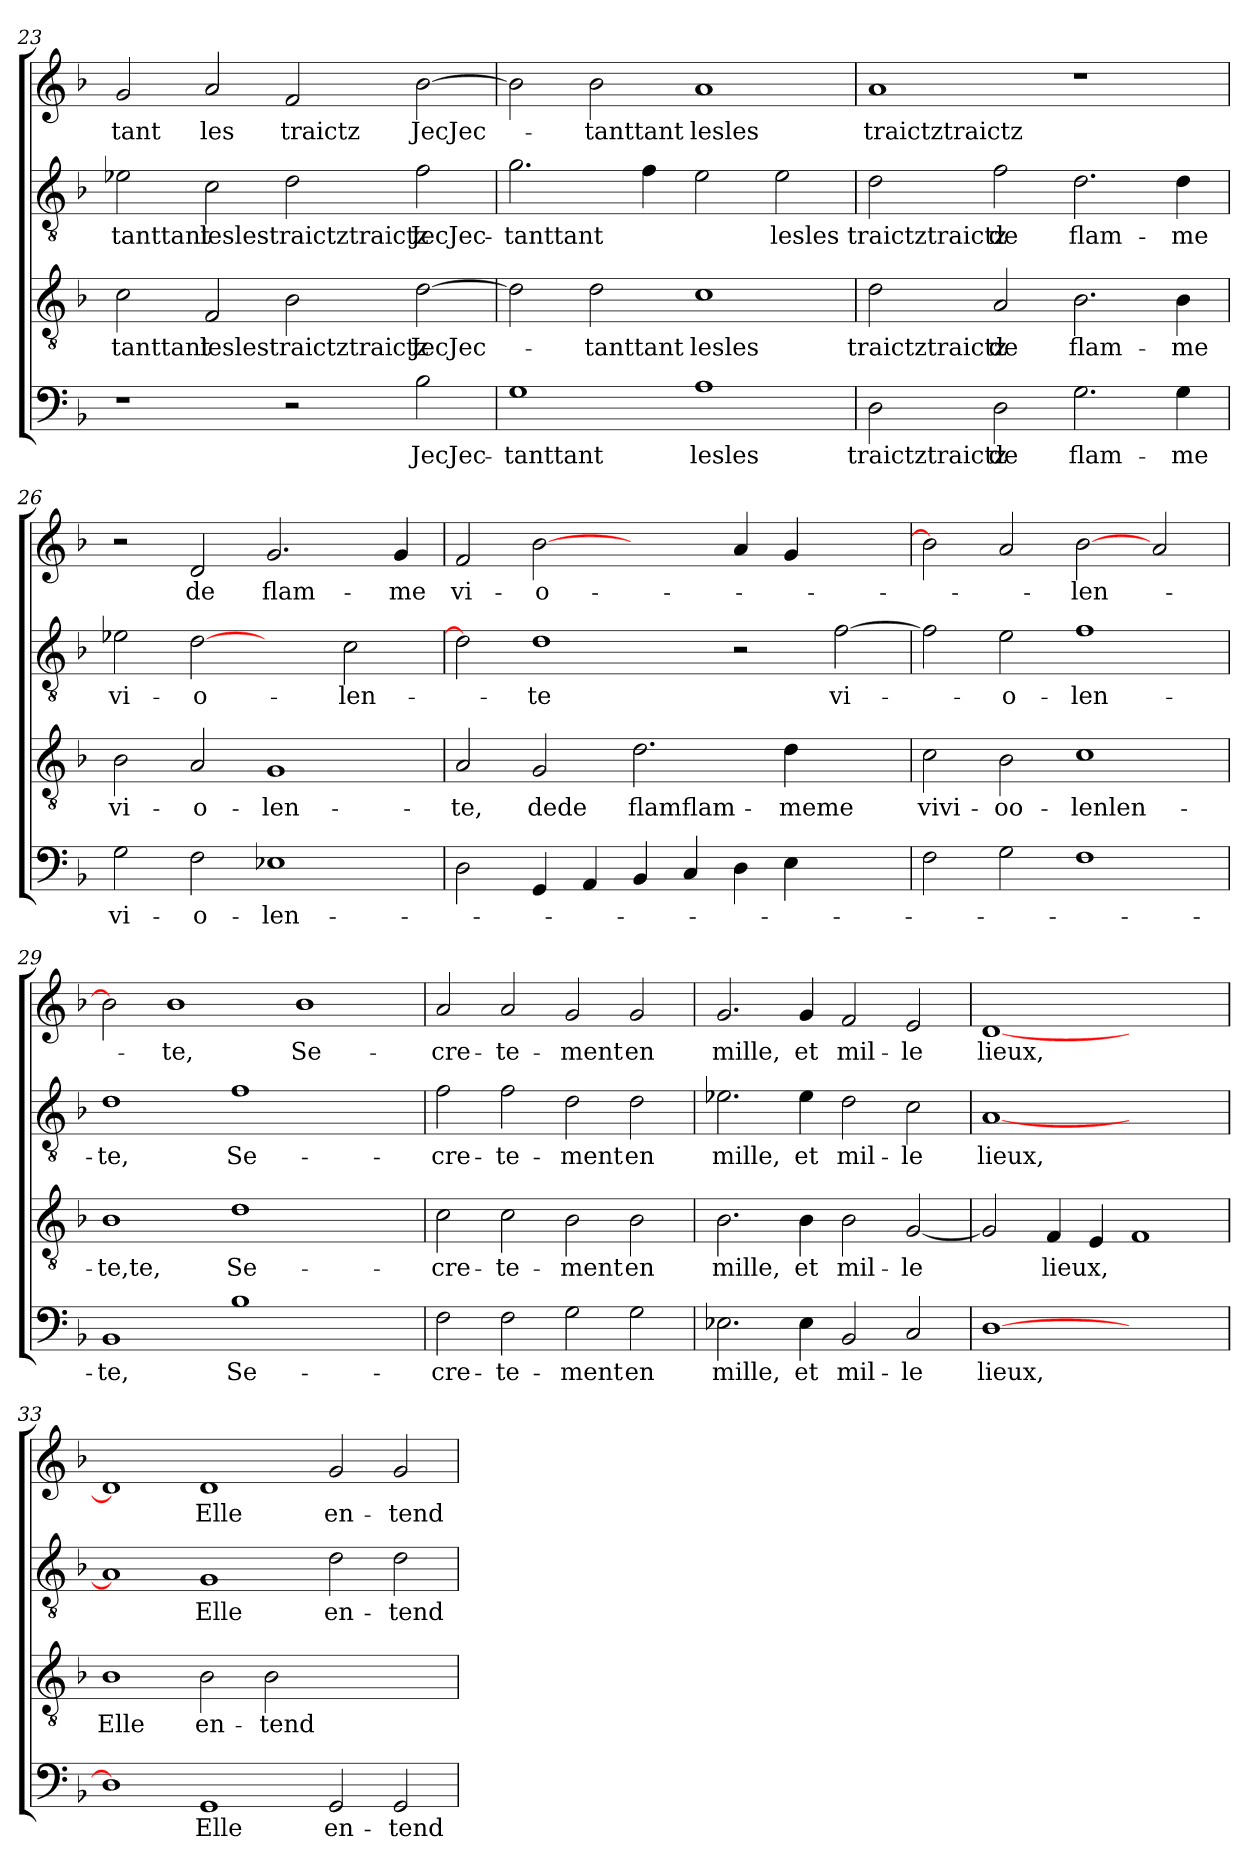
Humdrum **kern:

**kern	**text	**kern	**text	**kern	**text	**kern	**text
*part4	*part4	*part3	*part3	*part2	*part2	*part1	*part1
*staff4	*staff4	*staff3	*staff3	*staff2	*staff2	*staff1	*staff1
*clefF4	*	*clefGv2	*	*clefGv2	*	*clefG2	*
*k[b-]	*	*k[b-]	*	*k[b-]	*	*k[b-]	*
=23	=23	=23	=23	=23	=23	=23	=23
1r	.	2c	-tanttant	2e-X	-tanttant	2g	-tant
.	.	2F	lesles	2c	lesles	2a	les
2r	.	2B-	traictztraictz	2d	traictztraictz	2f	traictz
2B-	JecJec-	[2d	JecJec-	2f	JecJec-	[2b-	JecJec-
=24	=24	=24	=24	=24	=24	=24	=24
1G	-tanttant	2d]	.	2.g	-tanttant	2b-]	.
.	.	2d	-tanttant	.	.	2b-	-tanttant
.	.	.	.	4f	.	.	.
1A	lesles	1c	lesles	2e	.	1a	lesles
.	.	.	.	2e	lesles	.	.
=25	=25	=25	=25	=25	=25	=25	=25
2D	traictztraictz	2d	traictztraictz	2d	traictztraictz	1a	traictztraictz
2D	de	2A	de	2f	de	.	.
2.G	flam-	2.B-	flam-	2.d	flam-	1r	.
4G	-me	4B-	-me	4d	-me	.	.
!!LO:LB:g=z
=26	=26	=26	=26	=26	=26	=26	=26
2G	vi-	2B-	vi-	2e-X	vi-	2r	.
2F	-o-	2A	-o-	[2d	-o-	2d	de
1E-X	-len-	1G	-len-	2ryy	.	2.g	flam-
.	.	.	.	2c	-len-	.	.
.	.	.	.	.	.	4g	-me
=27	=27	=27	=27	=27	=27	=27	=27
2D	.	2A	-te,	2d]	.	2f	vi-
4GG	.	2G	dede	1d	-te	[2b-	-o-
4AA	.	.	.	.	.	.	.
4BB-	.	2.d	flamflam-	.	.	2ryy	.
4C	.	.	.	.	.	.	.
4D	.	.	.	2r	.	4a	.
4E	.	4d	-meme	.	.	4g	.
2ryy	.	2ryy	.	[2f	vi-	2ryy	.
=28	=28	=28	=28	=28	=28	=28	=28
2F	.	2c	vivi-	2f]	.	2b-]	.
2G	.	2B-	-oo-	2e	-o-	2a	.
1F	.	1c	-lenlen-	1f	-len-	[2b-	-len-
.	.	.	.	.	.	2a	.
=29	=29	=29	=29	=29	=29	=29	=29
1BB-	-te,	1B-	-te,te,	1d	-te,	2b-]	.
.	.	.	.	.	.	1b-	-te,
1B-	Se-	1d	Se-	1f	Se-	.	.
.	.	.	.	.	.	1b-	Se-
2ryy	.	2ryy	.	2ryy	.	.	.
!!LO:PB:g=z
=30	=30	=30	=30	=30	=30	=30	=30
2F	-cre-	2c	-cre-	2f	-cre-	2a	-cre-
2F	-te-	2c	-te-	2f	-te-	2a	-te-
2G	-ment	2B-	-ment	2d	-ment	2g	-ment
2G	en	2B-	en	2d	en	2g	en
=31	=31	=31	=31	=31	=31	=31	=31
2.E-X	mille,	2.B-	mille,	2.e-X	mille,	2.g	mille,
4E-	et	4B-	et	4e-	et	4g	et
2BB-	mil-	2B-	mil-	2d	mil-	2f	mil-
2C	-le	[2G	-le	2c	-le	2e	-le
=32	=32	=32	=32	=32	=32	=32	=32
[1D	lieux,	2G]	.	[1A	lieux,	[1d	lieux,
.	.	4F	lieux,	.	.	.	.
.	.	4E	.	.	.	.	.
1ryy	.	1F	.	1ryy	.	1ryy	.
=33	=33	=33	=33	=33	=33	=33	=33
1D]	.	1B-	Elle	1A]	.	1d]	.
1GG	Elle	2B-	en-	1G	Elle	1d	Elle
.	.	2B-	-tend	.	.	.	.
2GG	en-	1ryy	.	2d	en-	2g	en-
2GG	-tend	.	.	2d	-tend	2g	-tend
=	=	=	=	=	=	=	=
*-	*-	*-	*-	*-	*-	*-	*-
